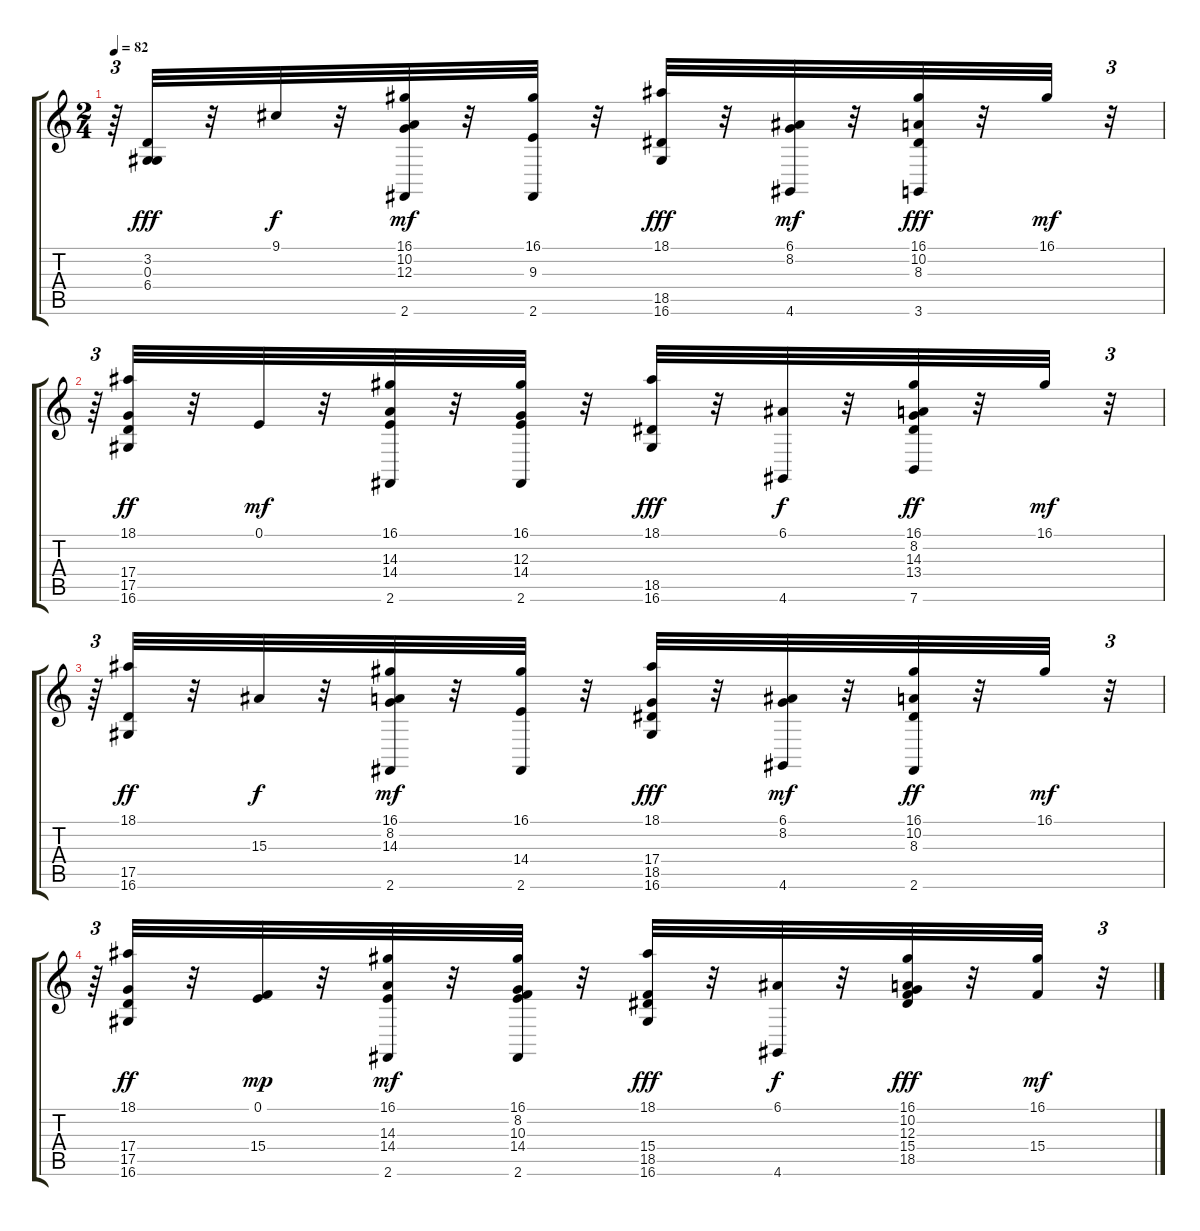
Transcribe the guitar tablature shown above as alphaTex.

\track "" {instrument acousticgrandpiano}
\staff {score tabs}
\tuning (E4 B3 G3 D3 A2 E2) {hide}
\ts (2 4)
\tempo 82
\clef g2
\ks c
r.64{tu (3 2) dy fff} (3.2 0.3 6.4).32 r.32 9.1.32{dy f} r.32 (16.1 10.2 12.3 2.6).32{dy mf} r.32 (16.1 9.3 2.6).32 r.32 (18.1 18.5 16.6).32{dy fff} r.32 (6.1 8.2 4.6).32{dy mf} r.32 (16.1 10.2 8.3 3.6).32{dy fff} r.32 16.1.32{dy mf} r.32{tu (3 2)} |
r.64{tu (3 2)} (18.1 17.4 17.5 16.6).32{dy ff} r.32 0.1.32{dy mf} r.32 (16.1 14.3 14.4 2.6).32 r.32 (16.1 12.3 14.4 2.6).32 r.32 (18.1 18.5 16.6).32{dy fff} r.32 (6.1 4.6).32{dy f} r.32 (16.1 8.2 14.3 13.4 7.6).32{dy ff} r.32 16.1.32{dy mf} r.32{tu (3 2)} |
r.64{tu (3 2)} (18.1 17.5 16.6).32{dy ff} r.32 15.3.32{dy f} r.32 (16.1 8.2 14.3 2.6).32{dy mf} r.32 (16.1 14.4 2.6).32 r.32 (18.1 17.4 18.5 16.6).32{dy fff} r.32 (6.1 8.2 4.6).32{dy mf} r.32 (16.1 10.2 8.3 2.6).32{dy ff} r.32 16.1.32{dy mf} r.32{tu (3 2)} |
r.64{tu (3 2)} (18.1 17.4 17.5 16.6).32{dy ff} r.32 (0.1 15.4).32{dy mp} r.32 (16.1 14.3 14.4 2.6).32{dy mf} r.32 (16.1 8.2 10.3 14.4 2.6).32 r.32 (18.1 15.4 18.5 16.6).32{dy fff} r.32 (6.1 4.6).32{dy f} r.32 (16.1 10.2 12.3 15.4 18.5).32{dy fff} r.32 (16.1 15.4).32{dy mf} r.32{tu (3 2)}
